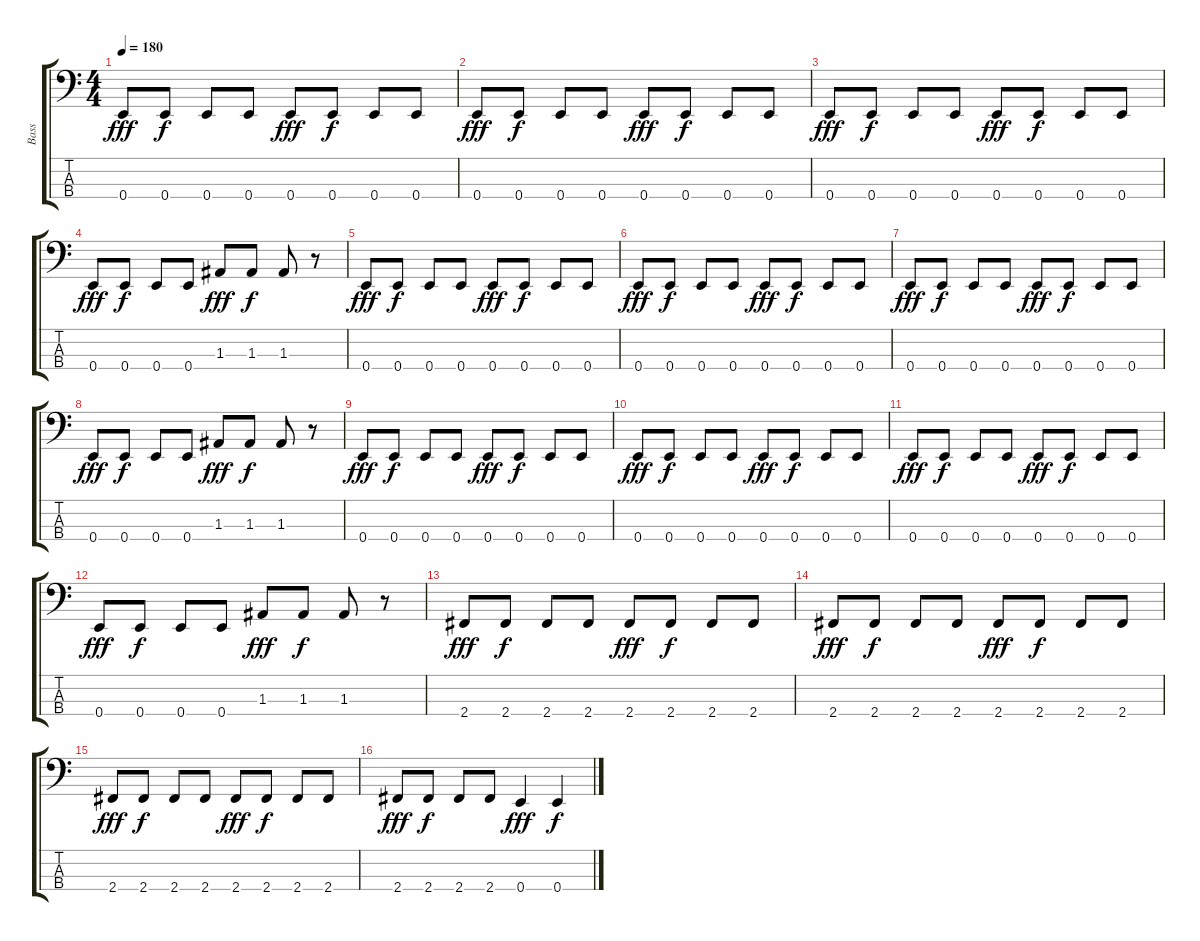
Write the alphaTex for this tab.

\track ("Bass" "Bass") {instrument electricbasspick}
\staff {score tabs}
\tuning (G2 D2 A1 E1) {hide}
\ts (4 4)
\tempo 180
\clef f4
\ks c
0.4.8{dy fff} 0.4.8{dy f} 0.4.8 0.4.8 0.4.8{dy fff} 0.4.8{dy f} 0.4.8 0.4.8 |
0.4.8{dy fff} 0.4.8{dy f} 0.4.8 0.4.8 0.4.8{dy fff} 0.4.8{dy f} 0.4.8 0.4.8 |
0.4.8{dy fff} 0.4.8{dy f} 0.4.8 0.4.8 0.4.8{dy fff} 0.4.8{dy f} 0.4.8 0.4.8 |
0.4.8{dy fff} 0.4.8{dy f} 0.4.8 0.4.8 1.3.8{dy fff} 1.3.8{dy f} 1.3.8 r.8 |
0.4.8{dy fff} 0.4.8{dy f} 0.4.8 0.4.8 0.4.8{dy fff} 0.4.8{dy f} 0.4.8 0.4.8 |
0.4.8{dy fff} 0.4.8{dy f} 0.4.8 0.4.8 0.4.8{dy fff} 0.4.8{dy f} 0.4.8 0.4.8 |
0.4.8{dy fff} 0.4.8{dy f} 0.4.8 0.4.8 0.4.8{dy fff} 0.4.8{dy f} 0.4.8 0.4.8 |
0.4.8{dy fff} 0.4.8{dy f} 0.4.8 0.4.8 1.3.8{dy fff} 1.3.8{dy f} 1.3.8 r.8 |
0.4.8{dy fff} 0.4.8{dy f} 0.4.8 0.4.8 0.4.8{dy fff} 0.4.8{dy f} 0.4.8 0.4.8 |
0.4.8{dy fff} 0.4.8{dy f} 0.4.8 0.4.8 0.4.8{dy fff} 0.4.8{dy f} 0.4.8 0.4.8 |
0.4.8{dy fff} 0.4.8{dy f} 0.4.8 0.4.8 0.4.8{dy fff} 0.4.8{dy f} 0.4.8 0.4.8 |
0.4.8{dy fff} 0.4.8{dy f} 0.4.8 0.4.8 1.3.8{dy fff} 1.3.8{dy f} 1.3.8 r.8 |
2.4.8{dy fff} 2.4.8{dy f} 2.4.8 2.4.8 2.4.8{dy fff} 2.4.8{dy f} 2.4.8 2.4.8 |
2.4.8{dy fff} 2.4.8{dy f} 2.4.8 2.4.8 2.4.8{dy fff} 2.4.8{dy f} 2.4.8 2.4.8 |
2.4.8{dy fff} 2.4.8{dy f} 2.4.8 2.4.8 2.4.8{dy fff} 2.4.8{dy f} 2.4.8 2.4.8 |
2.4.8{dy fff} 2.4.8{dy f} 2.4.8 2.4.8 0.4.4{dy fff} 0.4.4{dy f}
